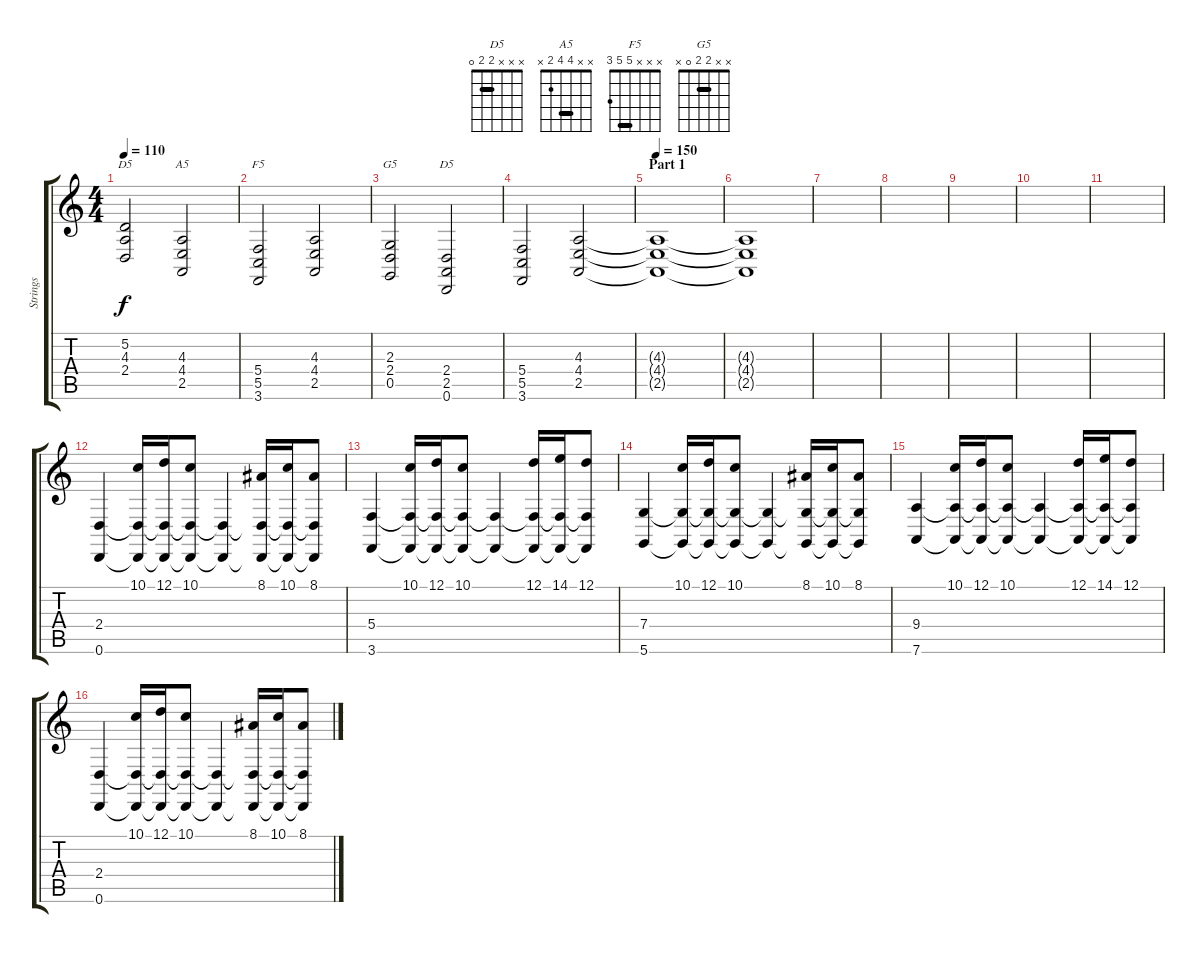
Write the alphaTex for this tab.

\track ("Strings" "Strings") {instrument stringensemble1}
\staff {score tabs}
\tuning (D4 A3 F3 C3 G2 D2) {hide}
\chord ("D5" x 5 4 2 x x)
\chord ("A5" x x 4 4 2 x) {barre 4}
\chord ("F5" x x x 5 5 3) {barre 5}
\chord ("G5" x x 2 2 0 x) {barre 2}
\chord ("D5" x x x 2 2 0) {barre 2}
\ts (4 4)
\tempo 110
\clef g2
\ks c
(5.2 4.3 2.4).2{ch "D5" dy f} (4.3 4.4 2.5).2{ch "A5"} |
(5.4 5.5 3.6).2{ch "F5"} (4.3 4.4 2.5).2 |
(2.3 2.4 0.5).2{ch "G5"} (2.4 2.5 0.6).2{ch "D5"} |
(5.4 5.5 3.6).2 (4.3 4.4 2.5).2 |
\section ("" "Part 1")
\tempo 150
(4.3{t} 4.4{t} 2.5{t}).1 |
(4.3{t} 4.4{t} 2.5{t}).1{volume 0} |
|
|
|
|
|
(2.4 0.6).4 (10.1 2.4{t} 0.6{t}).16 (12.1 2.4{t} 0.6{t}).16 (10.1 2.4{t} 0.6{t}).8 (2.4{t} 0.6{t}).4 (8.1 2.4{t} 0.6{t}).16 (10.1 2.4{t} 0.6{t}).16 (8.1 2.4{t} 0.6{t}).8 |
(5.4 3.6).4 (10.1 5.4{t} 3.6{t}).16 (12.1 5.4{t} 3.6{t}).16 (10.1 5.4{t} 3.6{t}).8 (5.4{t} 3.6{t}).4 (12.1 5.4{t} 3.6{t}).16 (14.1 5.4{t} 3.6{t}).16 (12.1 5.4{t} 3.6{t}).8 |
(7.4 5.6).4 (10.1 7.4{t} 5.6{t}).16 (12.1 7.4{t} 5.6{t}).16 (10.1 7.4{t} 5.6{t}).8 (7.4{t} 5.6{t}).4 (8.1 7.4{t} 5.6{t}).16 (10.1 7.4{t} 5.6{t}).16 (8.1 7.4{t} 5.6{t}).8 |
(9.4 7.6).4 (10.1 9.4{t} 7.6{t}).16 (12.1 9.4{t} 7.6{t}).16 (10.1 9.4{t} 7.6{t}).8 (9.4{t} 7.6{t}).4 (12.1 9.4{t} 7.6{t}).16 (14.1 9.4{t} 7.6{t}).16 (12.1 9.4{t} 7.6{t}).8 |
(2.4 0.6).4 (10.1 2.4{t} 0.6{t}).16 (12.1 2.4{t} 0.6{t}).16 (10.1 2.4{t} 0.6{t}).8 (2.4{t} 0.6{t}).4 (8.1 2.4{t} 0.6{t}).16 (10.1 2.4{t} 0.6{t}).16 (8.1 2.4{t} 0.6{t}).8
